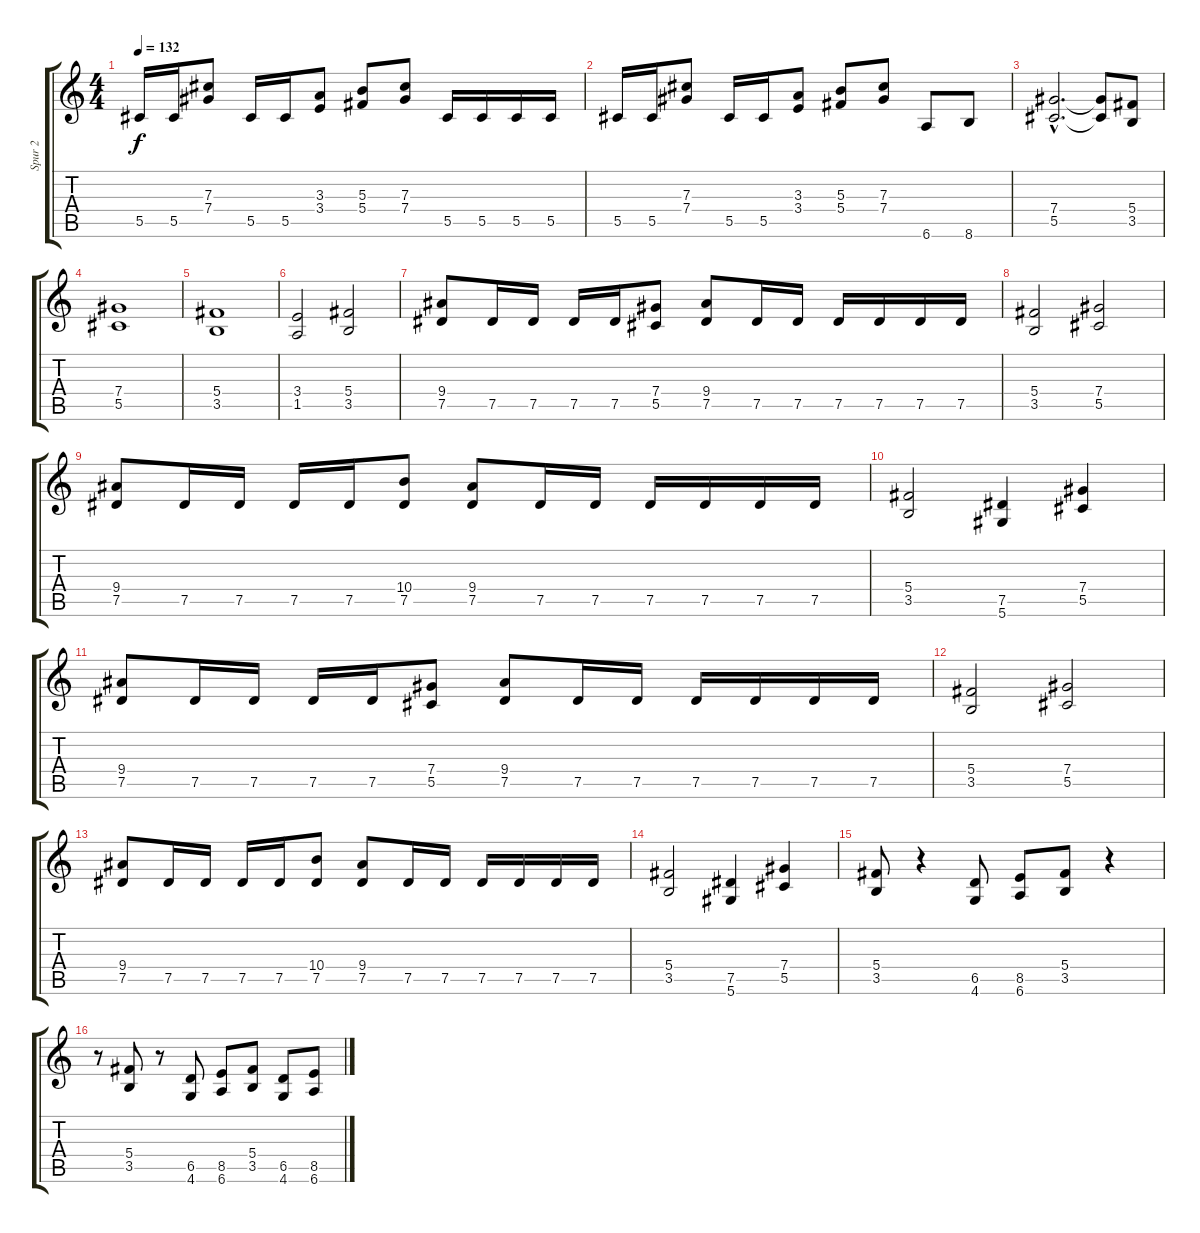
\track ("Spur 2" "Spur 2") {instrument distortionguitar}
\staff {score tabs}
\tuning (Eb4 Bb3 Gb3 Db3 Ab2 Eb2) {hide}
\ts (4 4)
\tempo 132
\clef g2
\ks c
5.5.16{dy f} 5.5.16 (7.3 7.4).8 5.5.16 5.5.16 (3.3 3.4).8 (5.3 5.4).8 (7.3 7.4).8 5.5.16 5.5.16 5.5.16 5.5.16 |
5.5.16 5.5.16 (7.3 7.4).8 5.5.16 5.5.16 (3.3 3.4).8 (5.3 5.4).8 (7.3 7.4).8 6.6.8 8.6.8 |
(7.4{hac} 5.5{hac}).2{d} (7.4{t} 5.5{t}).8 (5.4 3.5).8 |
(7.4 5.5).1 |
(5.4 3.5).1 |
(3.4 1.5).2 (5.4 3.5).2 |
(9.4 7.5).8 7.5.16 7.5.16 7.5.16 7.5.16 (7.4 5.5).8 (9.4 7.5).8 7.5.16 7.5.16 7.5.16 7.5.16 7.5.16 7.5.16 |
(5.4 3.5).2 (7.4 5.5).2 |
(9.4 7.5).8 7.5.16 7.5.16 7.5.16 7.5.16 (10.4 7.5).8 (9.4 7.5).8 7.5.16 7.5.16 7.5.16 7.5.16 7.5.16 7.5.16 |
(5.4 3.5).2 (7.5 5.6).4 (7.4 5.5).4 |
(9.4 7.5).8 7.5.16 7.5.16 7.5.16 7.5.16 (7.4 5.5).8 (9.4 7.5).8 7.5.16 7.5.16 7.5.16 7.5.16 7.5.16 7.5.16 |
(5.4 3.5).2 (7.4 5.5).2 |
(9.4 7.5).8 7.5.16 7.5.16 7.5.16 7.5.16 (10.4 7.5).8 (9.4 7.5).8 7.5.16 7.5.16 7.5.16 7.5.16 7.5.16 7.5.16 |
(5.4 3.5).2 (7.5 5.6).4 (7.4 5.5).4 |
(5.4 3.5).8 r.4 (6.5 4.6).8 (8.5 6.6).8 (5.4 3.5).8 r.4 |
r.8 (5.4 3.5).8 r.8 (6.5 4.6).8 (8.5 6.6).8 (5.4 3.5).8 (6.5 4.6).8 (8.5 6.6).8
